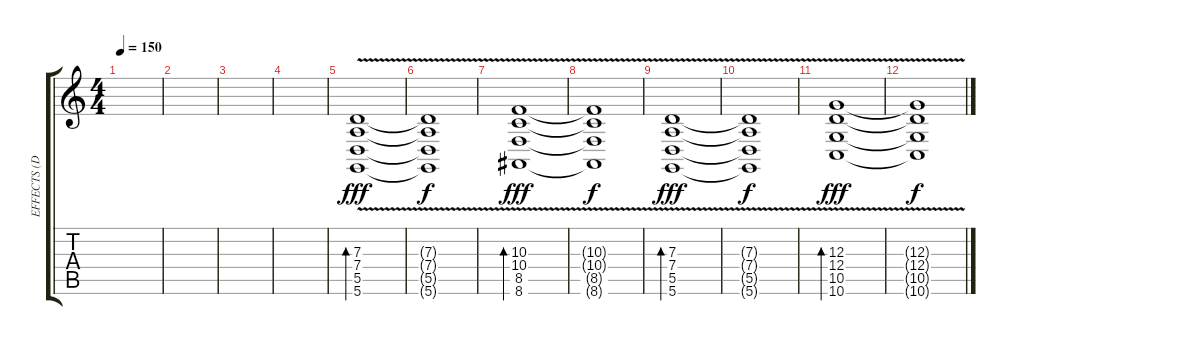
\track ("EFFECTS (DON'T PAY ATTENTION)" "EFFECTS (D") {instrument fx4atmosphere}
\staff {score tabs}
\tuning (E4 B3 G3 D3 A2 D2) {hide}
\ts (4 4)
\tempo 150
\clef g2
\ks c
|
|
|
|
(7.3{v} 7.4{v} 5.5{v} 5.6{v}).1{bd 60 dy fff} |
(7.3{t} 7.4{t} 5.5{t} 5.6{t}).1{dy f} |
(10.3{v} 10.4{v} 8.5{v} 8.6{v}).1{bd 60 dy fff} |
(10.3{t} 10.4{t} 8.5{t} 8.6{t}).1{dy f} |
(7.3{v} 7.4{v} 5.5{v} 5.6{v}).1{bd 60 dy fff} |
(7.3{t} 7.4{t} 5.5{t} 5.6{t}).1{dy f} |
(12.3{v} 12.4{v} 10.5{v} 10.6{v}).1{bd 60 dy fff} |
(12.3{t} 12.4{t} 10.5{t} 10.6{t}).1{dy f}
